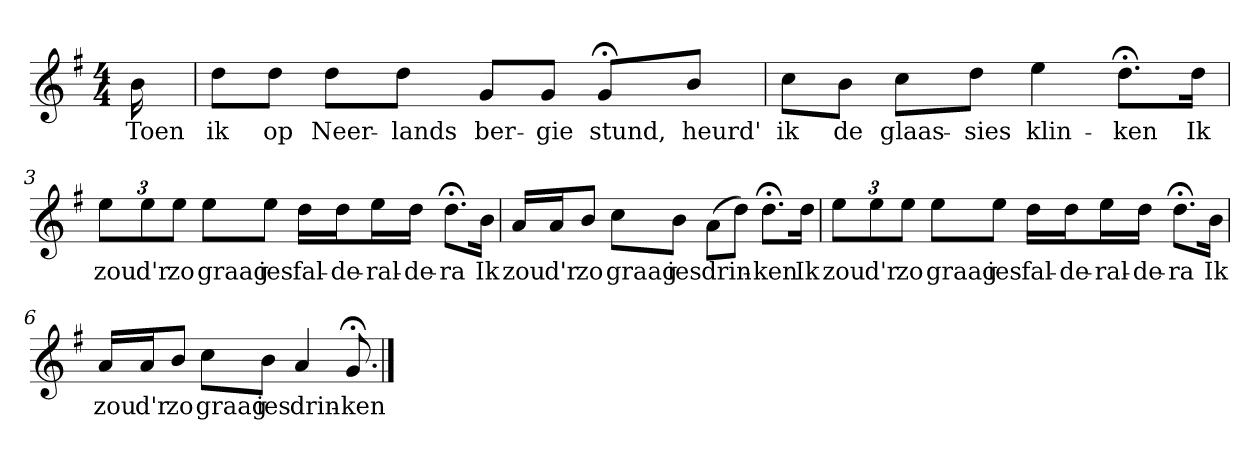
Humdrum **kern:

**kern	**text
*part1	*part1
*staff1	*staff1
*k[f#]	*
*G:	*
*M4/4	*
*MM120	*
=	=
16b	Toen
=1	=1
8ddL	ik
8ddJ	op
8ddL	Neer-
8ddJ	-lands
8gL	ber-
8gJ	-gie
8g;<L	stund,
8bJ	heurd'
=2	=2
8ccL	ik
8bJ	de
8ccL	glaas-
8ddJ	-sies
4ee	klin-
8.dd;<L	-ken
16ddJk	Ik
=3	=3
12eeL	zou
12ee	d'r
12eeJ	zo
8eeL	graag
8eeJ	ies
16ddLL	fal-
16ddJ	-de-
16eeL	-ral-
16ddJJ	-de-
8.dd;<L	-ra
16bJk	Ik
=4	=4
16aLL	zou
16aJ	d'r
8bJ	zo
8ccL	graag
8bJ	ies
(8aL	drin-
8ddJ)	.
8.dd;<L	-ken
16ddJk	Ik
=5	=5
12eeL	zou
12ee	d'r
12eeJ	zo
8eeL	graag
8eeJ	ies
16ddLL	fal-
16ddJ	-de-
16eeL	-ral-
16ddJJ	-de-
8.dd;<L	-ra
16bJk	Ik
=6	=6
16aKL	zou
16aK	d'r
8bJ	zo
8ccL	graag
8bJ	ies
4a	drin-
8.g;<	-ken
==	==
*-	*-
